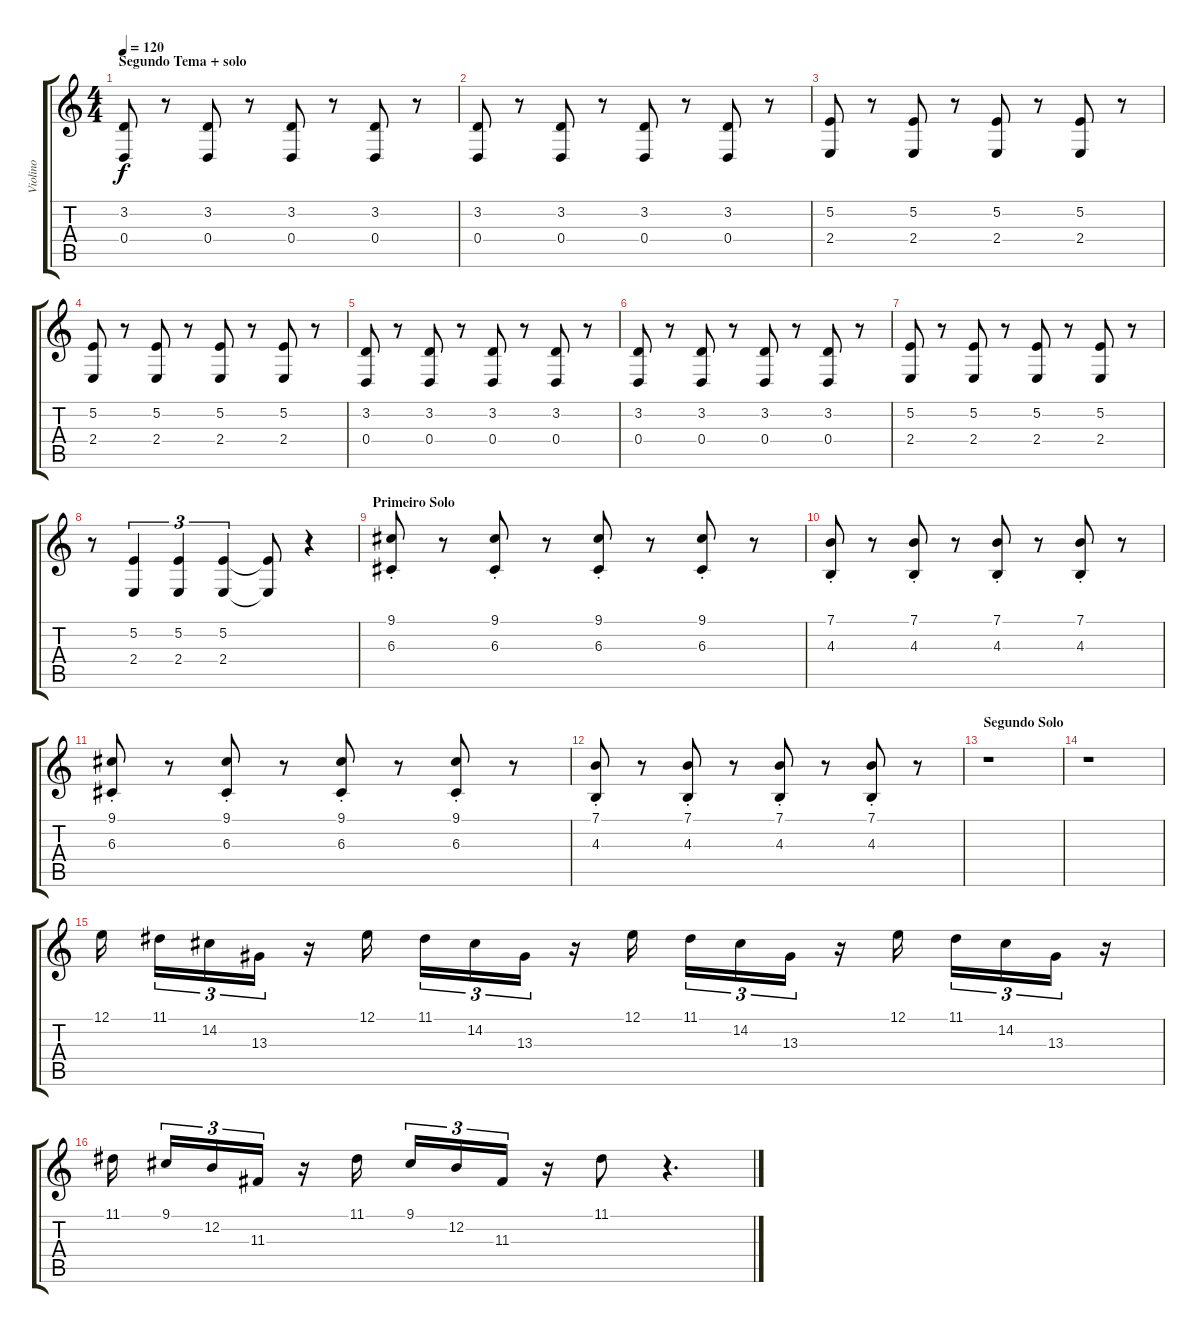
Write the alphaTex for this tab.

\track ("Violino" "Violino") {instrument stringensemble1}
\staff {score tabs}
\tuning (E4 B3 G3 D3 A2 E2) {hide}
\ts (4 4)
\section ("" "Segundo Tema + solo")
\tempo 120
\clef g2
\ks c
(3.2 0.4).8{dy f} r.8 (3.2 0.4).8 r.8 (3.2 0.4).8 r.8 (3.2 0.4).8 r.8 |
(3.2 0.4).8 r.8 (3.2 0.4).8 r.8 (3.2 0.4).8 r.8 (3.2 0.4).8 r.8 |
(5.2 2.4).8 r.8 (5.2 2.4).8 r.8 (5.2 2.4).8 r.8 (5.2 2.4).8 r.8 |
(5.2 2.4).8 r.8 (5.2 2.4).8 r.8 (5.2 2.4).8 r.8 (5.2 2.4).8 r.8 |
(3.2 0.4).8 r.8 (3.2 0.4).8 r.8 (3.2 0.4).8 r.8 (3.2 0.4).8 r.8 |
(3.2 0.4).8 r.8 (3.2 0.4).8 r.8 (3.2 0.4).8 r.8 (3.2 0.4).8 r.8 |
(5.2 2.4).8 r.8 (5.2 2.4).8 r.8 (5.2 2.4).8 r.8 (5.2 2.4).8 r.8 |
r.8 (5.2 2.4).4{tu (3 2)} (5.2 2.4).4{tu (3 2)} (5.2 2.4).4{tu (3 2)} (5.2{t} 2.4{t}).8 r.4 |
\section ("" "Primeiro Solo")
(9.1{st} 6.3{st}).8 r.8 (9.1{st} 6.3{st}).8 r.8 (9.1{st} 6.3{st}).8 r.8 (9.1{st} 6.3{st}).8 r.8 |
(7.1{st} 4.3{st}).8 r.8 (7.1{st} 4.3{st}).8 r.8 (7.1{st} 4.3{st}).8 r.8 (7.1{st} 4.3{st}).8 r.8 |
(9.1{st} 6.3{st}).8 r.8 (9.1{st} 6.3{st}).8 r.8 (9.1{st} 6.3{st}).8 r.8 (9.1{st} 6.3{st}).8 r.8 |
(7.1{st} 4.3{st}).8 r.8 (7.1{st} 4.3{st}).8 r.8 (7.1{st} 4.3{st}).8 r.8 (7.1{st} 4.3{st}).8 r.8 |
\section ("" "Segundo Solo")
r.1 |
r.1 |
12.1.16 11.1.16{tu (3 2)} 14.2.16{tu (3 2)} 13.3.16{tu (3 2)} r.16 12.1.16 11.1.16{tu (3 2)} 14.2.16{tu (3 2)} 13.3.16{tu (3 2)} r.16 12.1.16 11.1.16{tu (3 2)} 14.2.16{tu (3 2)} 13.3.16{tu (3 2)} r.16 12.1.16 11.1.16{tu (3 2)} 14.2.16{tu (3 2)} 13.3.16{tu (3 2)} r.16 |
11.1.16 9.1.16{tu (3 2)} 12.2.16{tu (3 2)} 11.3.16{tu (3 2)} r.16 11.1.16 9.1.16{tu (3 2)} 12.2.16{tu (3 2)} 11.3.16{tu (3 2)} r.16 11.1.8 r.4{d}
